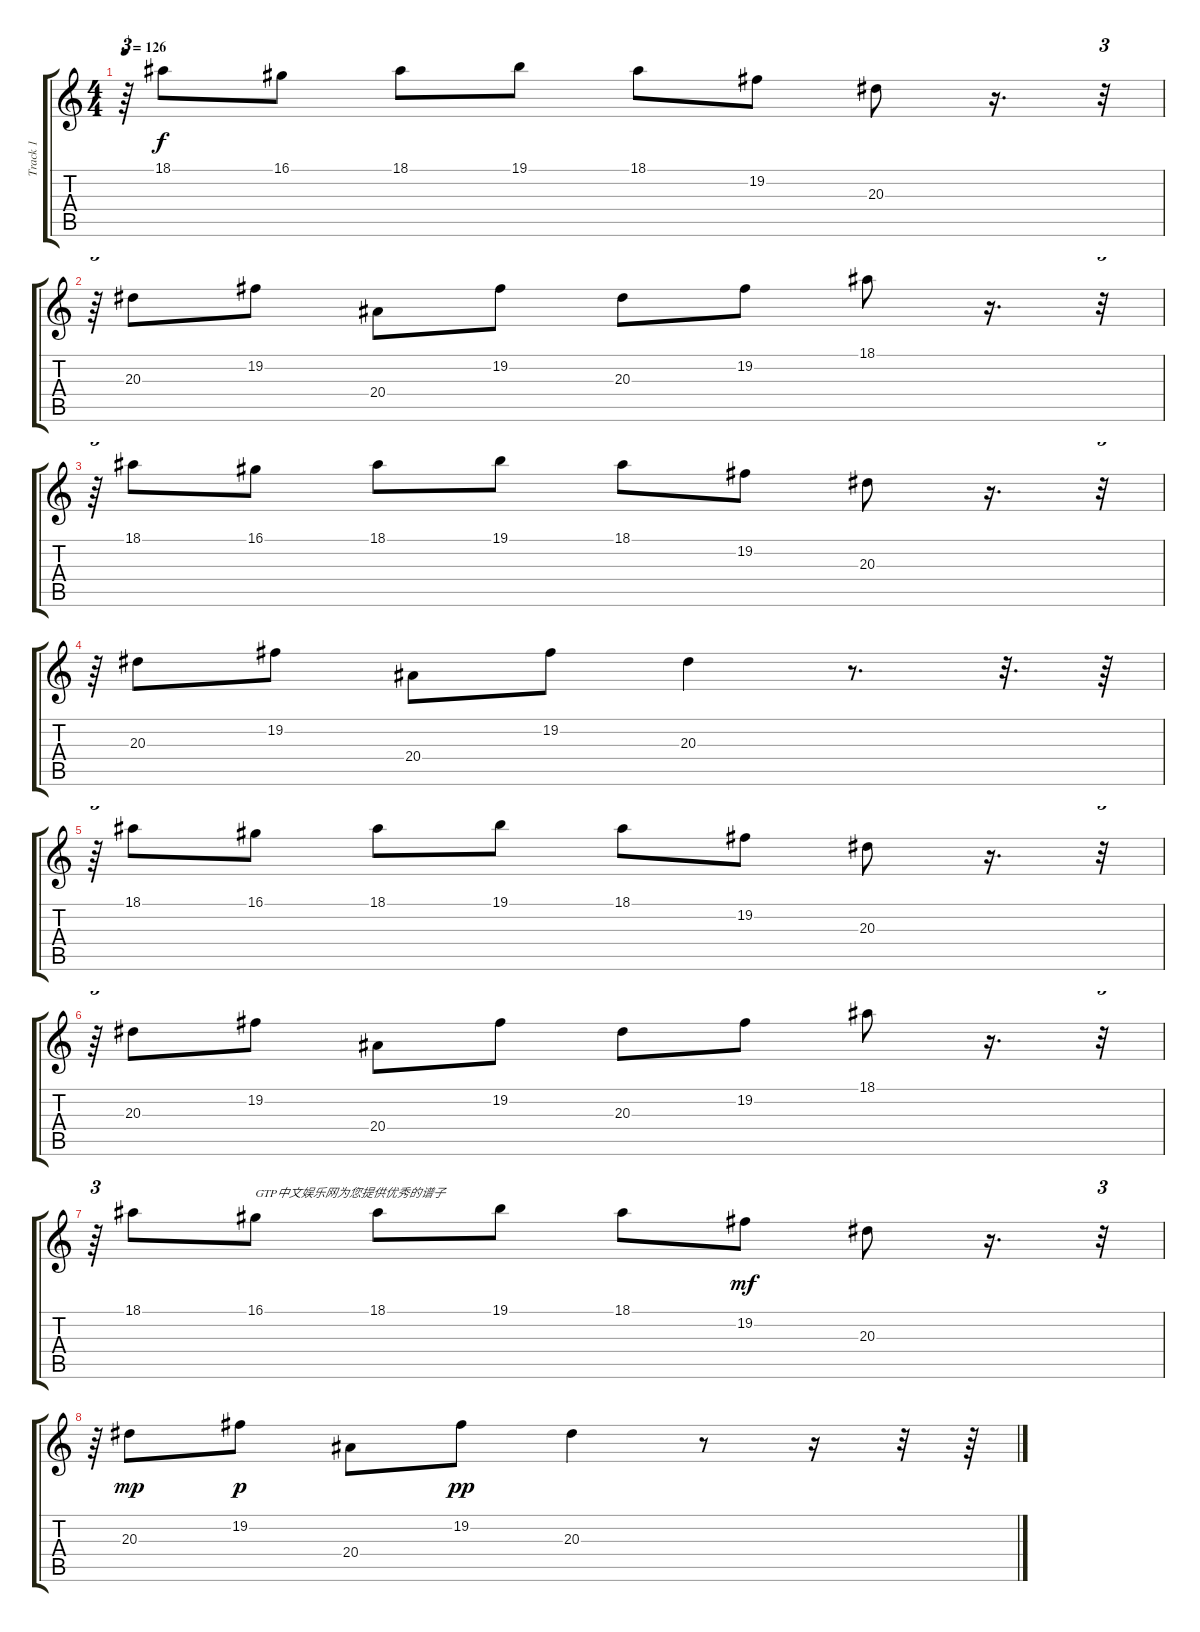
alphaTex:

\track ("Track 1" "Track 1") {instrument fx7echoes}
\staff {score tabs}
\tuning (E4 B3 G3 D3 A2 E2) {hide}
\ts (4 4)
\tempo 126
\clef g2
\ks c
r.64{tu (3 2) dy f} 18.1.8 16.1.8 18.1.8 19.1.8 18.1.8 19.2.8 20.3.8 r.16{d} r.32{tu (3 2)} |
r.64{tu (3 2)} 20.3.8 19.2.8 20.4.8 19.2.8 20.3.8 19.2.8 18.1.8 r.16{d} r.32{tu (3 2)} |
r.64{tu (3 2)} 18.1.8 16.1.8 18.1.8 19.1.8 18.1.8 19.2.8 20.3.8 r.16{d} r.32{tu (3 2)} |
r.64{tu (3 2)} 20.3.8 19.2.8 20.4.8 19.2.8 20.3.4 r.8{d} r.32{d} r.64 |
r.64{tu (3 2)} 18.1.8 16.1.8 18.1.8 19.1.8 18.1.8 19.2.8 20.3.8 r.16{d} r.32{tu (3 2)} |
r.64{tu (3 2)} 20.3.8 19.2.8 20.4.8 19.2.8 20.3.8 19.2.8 18.1.8 r.16{d} r.32{tu (3 2)} |
r.64{tu (3 2)} 18.1.8 16.1.8{txt "GTP中文娱乐网为您提供优秀的谱子"} 18.1.8 19.1.8 18.1.8 19.2.8{dy mf} 20.3.8 r.16{d} r.32{tu (3 2)} |
r.64{tu (3 2)} 20.3.8{dy mp} 19.2.8{dy p} 20.4.8 19.2.8{dy pp} 20.3.4 r.8 r.16 r.32 r.64
